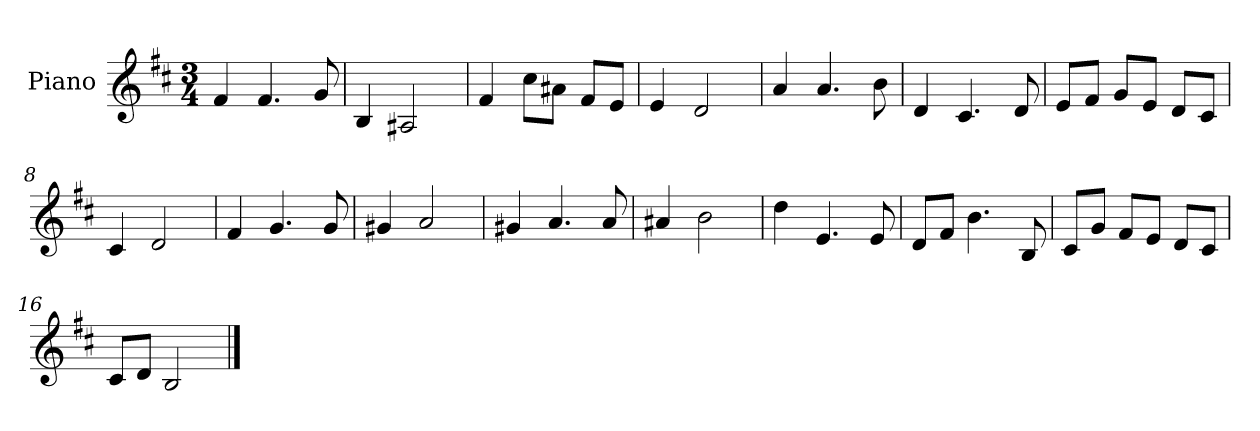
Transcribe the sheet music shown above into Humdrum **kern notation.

**kern
*part1
*staff1
*I"Piano
*I'Pno.
*clefG2
*k[f#c#]
*M3/4
*MM120
=1
4f#/
4.f#/
8g/
=2
4B/
2A#X/
=3
4f#/
8cc#\L
8a#X\J
8f#/L
8e/J
=4
4e/
2d/
=5
4a/
4.a/
8b\
=6
4d/
4.c#/
8d/
=7
8e/L
8f#/J
8g/L
8e/J
8d/L
8c#/J
=8
4c#/
2d/
=9
4f#/
4.g/
8g/
=10
4g#X/
2a/
!!LO:LB:g=z
=11
4g#X/
4.a/
8a/
=12
4a#X/
2b\
=13
4dd\
4.e/
8e/
=14
8d/L
8f#/J
4.b\
8B/
=15
8c#/L
8g/J
8f#/L
8e/J
8d/L
8c#/J
=16
8c#/L
8d/J
2B/
==
*-
